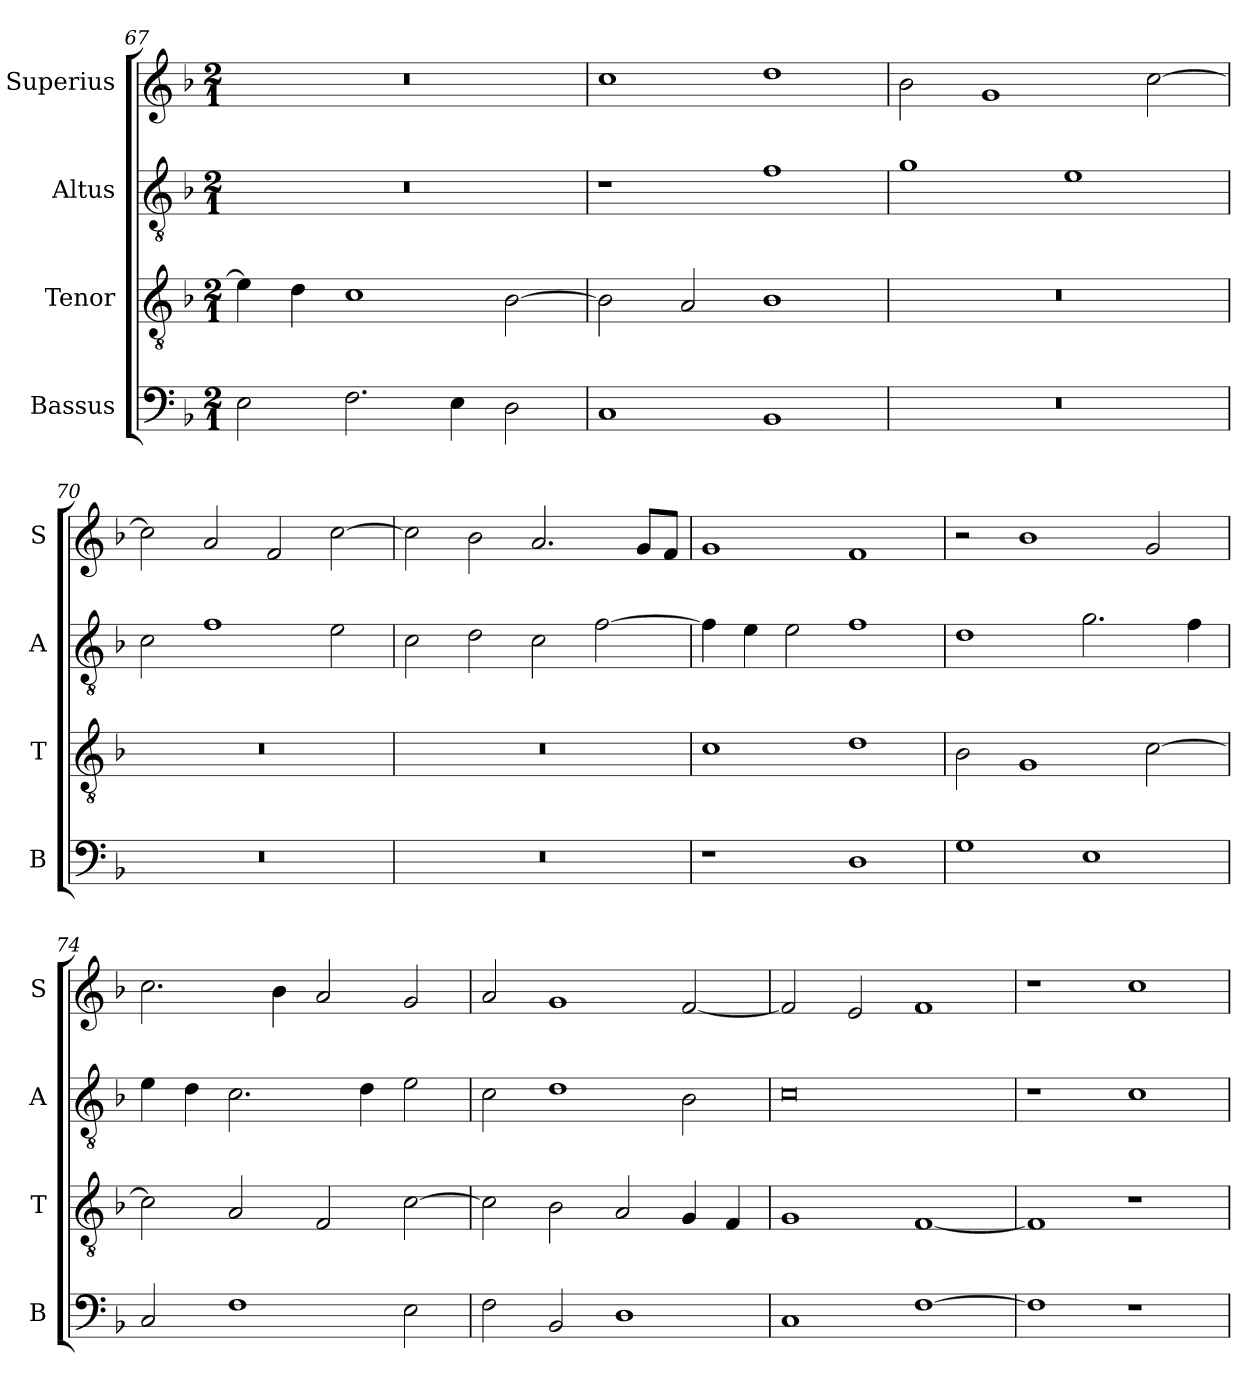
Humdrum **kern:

**kern	**kern	**kern	**kern
*part4	*part3	*part2	*part1
*staff4	*staff3	*staff2	*staff1
*I"Bassus	*I"Tenor	*I"Altus	*I"Superius
*I'B	*I'T	*I'A	*I'S
*clefF4	*clefGv2	*clefGv2	*clefG2
*k[b-]	*k[b-]	*k[b-]	*k[b-]
*F:	*F:	*F:	*F:
*M2/1	*M2/1	*M2/1	*M2/1
=67	=67	=67	=67
2E	4e]	0r	0r
.	4d	.	.
2.F	1c	.	.
4E	.	.	.
2D	[2B-	.	.
=68	=68	=68	=68
1C	2B-]	1r	1cc
.	2A	.	.
1BB-	1B-	1f	1dd
=69	=69	=69	=69
0r	0r	1g	2b-
.	.	.	1g
.	.	1e	.
.	.	.	[2cc
=70	=70	=70	=70
0r	0r	2c	2cc]
.	.	1f	2a
.	.	.	2f
.	.	2e	[2cc
=71	=71	=71	=71
0r	0r	2c	2cc]
.	.	2d	2b-
.	.	2c	2.a
.	.	[2f	.
.	.	.	8gL
.	.	.	8fJ
=72	=72	=72	=72
1r	1c	4f]	1g
.	.	4e	.
.	.	2e	.
1D	1d	1f	1f
=73	=73	=73	=73
1G	2B-	1d	2r
.	1G	.	1b-
1E	.	2.g	.
.	[2c	.	2g
.	.	4f	.
=74	=74	=74	=74
2C	2c]	4e	2.cc
.	.	4d	.
1F	2A	2.c	.
.	.	.	4b-
.	2F	.	2a
.	.	4d	.
2E	[2c	2e	2g
=75	=75	=75	=75
2F	2c]	2c	2a
2BB-	2B-	1d	1g
1D	2A	.	.
.	4G	2B-	[2f
.	4F	.	.
=76	=76	=76	=76
1C	1G	0c	2f]
.	.	.	2e
[1F	[1F	.	1f
=77	=77	=77	=77
1F]	1F]	1r	1r
1r	1r	1c	1cc
=	=	=	=
*-	*-	*-	*-
